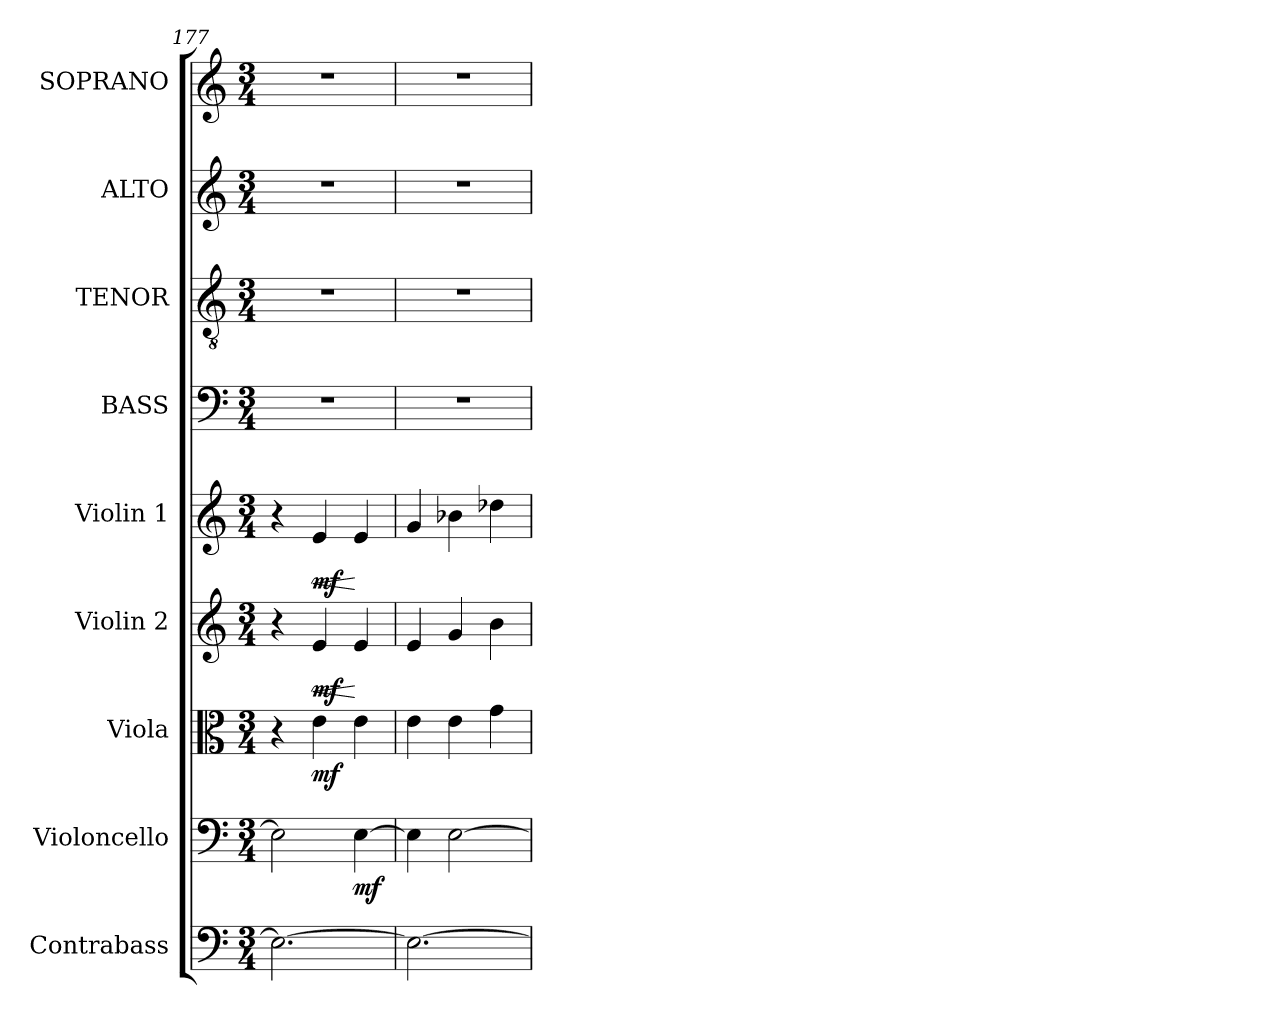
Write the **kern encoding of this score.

**kern	**kern	**dynam	**kern	**dynam	**kern	**dynam	**kern	**dynam	**kern	**kern	**kern	**kern
*part9	*part8	*part8	*part7	*part7	*part6	*part6	*part5	*part5	*part4	*part3	*part2	*part1
*staff9	*staff8	*staff8	*staff7	*staff7	*staff6	*staff6	*staff5	*staff5	*staff4	*staff3	*staff2	*staff1
*I"Contrabass	*I"Violoncello	*	*I"Viola	*	*I"Violin 2	*	*I"Violin 1	*	*I"BASS	*I"TENOR	*I"ALTO	*I"SOPRANO
*I'Cb.	*I'Vc.	*	*I'Vla.	*	*I'Vln. 2	*	*I'Vln. 1	*	*I'B.	*I'T.	*I'A.	*I'S.
*clefF4	*clefF4	*	*clefC3	*	*clefG2	*	*clefG2	*	*clefF4	*clefGv2	*clefG2	*clefG2
*ITrd7c12	*	*	*	*	*	*	*	*	*	*ITrd7c12	*	*
*k[]	*k[]	*	*k[]	*	*k[]	*	*k[]	*	*k[]	*k[]	*k[]	*k[]
*C:	*C:	*	*C:	*	*C:	*	*C:	*	*C:	*C:	*C:	*C:
*M3/4	*M3/4	*	*M3/4	*	*M3/4	*	*M3/4	*	*M3/4	*M3/4	*M3/4	*M3/4
=177	=177	=177	=177	=177	=177	=177	=177	=177	=177	=177	=177	=177
*	*^	*	*	*	*	*	*	*	*	*	*	*
!	!	!	!	!	!	!	!	!	!	!LO:N:vis=1	!LO:N:vis=1	!LO:N:vis=1	!LO:N:vis=1
2.EEi\_>	2Ei\]	2.ryy	.	4r	.	4r	.	4r	.	2.r	2.r	2.r	2.r
!	!	!	!	!	!	!	!LO:HP:b	!	!LO:HP:b	!	!	!	!
.	.	.	.	4ei\	mf	4ei/	< mf	4ei/	< mf	.	.	.	.
.	[>4Ei\	.	mf	4ei\	.	4ei/	[	4ei/	[	.	.	.	.
=178	=178	=178	=178	=178	=178	=178	=178	=178	=178	=178	=178	=178	=178
*	*	*	*	*	*	*	*	*^	*	*	*	*	*
!	!	!	!	!	!	!	!	!	!	!	!LO:N:vis=1	!LO:N:vis=1	!LO:N:vis=1	!LO:N:vis=1
2.EEi\_>	4Ei\]	2.ryy	.	4ei\	.	4ei/	.	4gi/	4ryy	.	2.r	2.r	2.r	2.r
.	[>2Ei\	.	.	4ei\	.	4gi/	.	4b-Xi\	4ryy	.	.	.	.	.
.	.	.	.	4gi\	.	4bi\	.	4dd-Xi\	4ryy	.	.	.	.	.
*	*v	*v	*	*	*	*	*	*v	*v	*	*	*	*	*
=	=	=	=	=	=	=	=	=	=	=	=	=
*-	*-	*-	*-	*-	*-	*-	*-	*-	*-	*-	*-	*-
